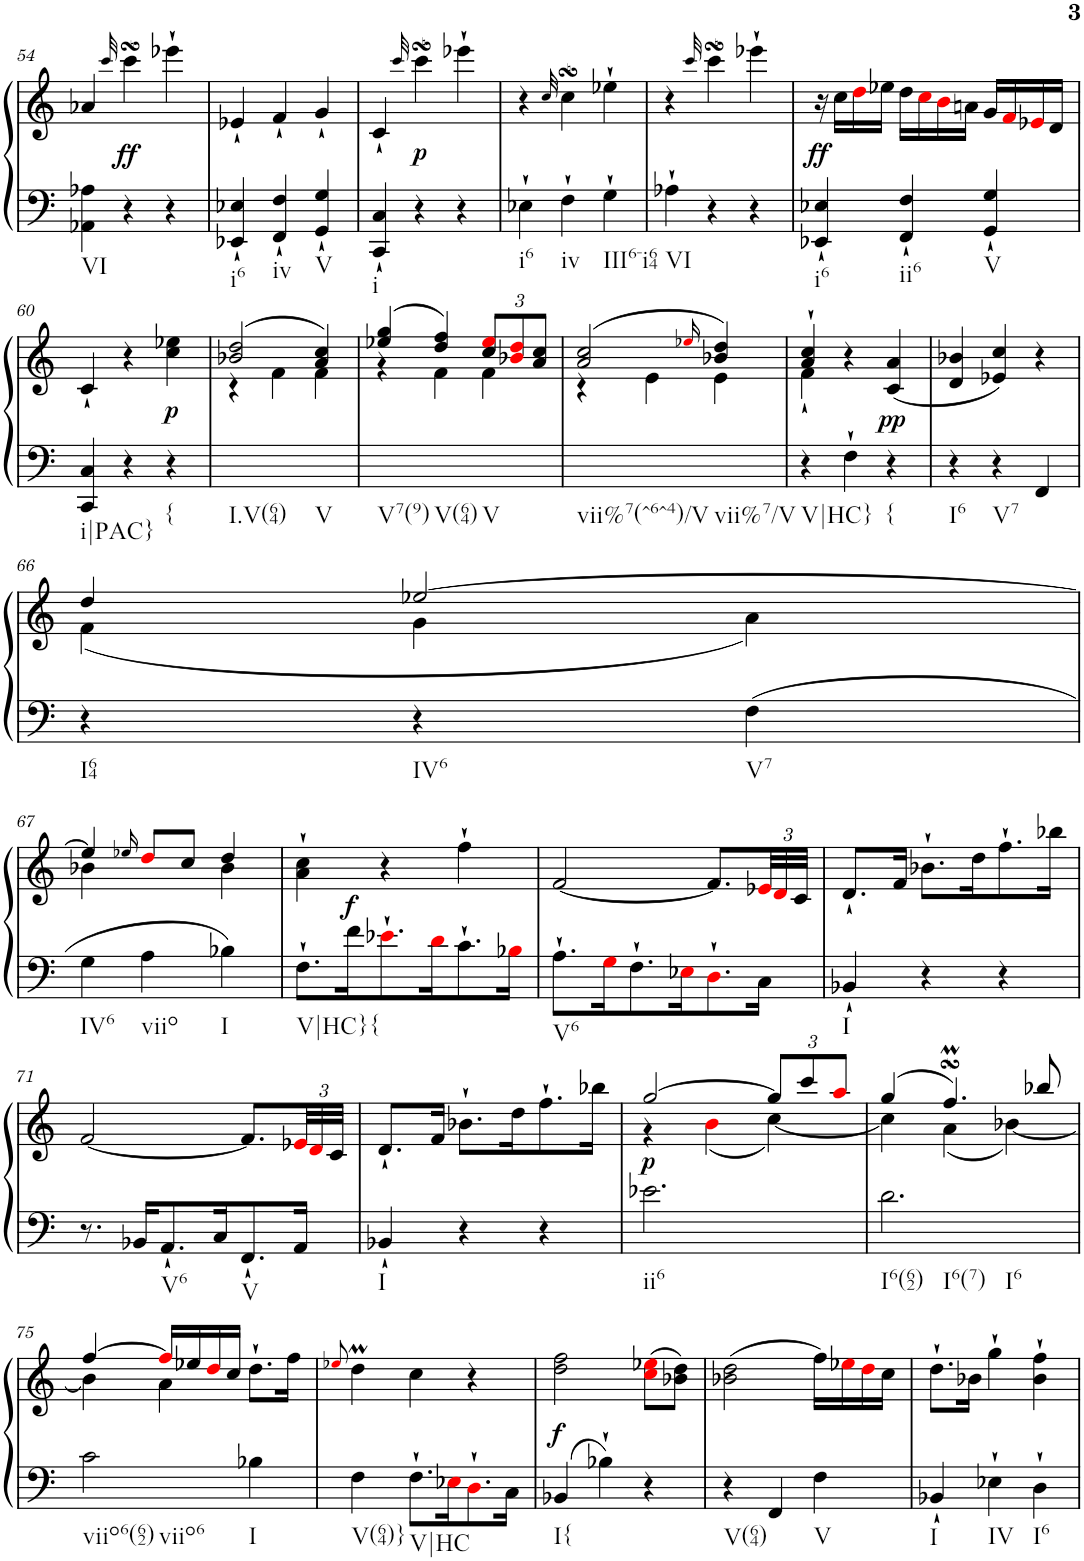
**kern	**kern	**dynam
*part1	*part1	*part1
*staff2	*staff1	*staff1/2
*I"Harpsichord	*	*
*I'Hch.	*	*
!!LO:PB:g=z
*clefF4	*clefG2	*
*k[]	*k[]	*
*M3/4	*M3/4	*
=54	=54	=54
!LO:TX:b:t=VI	!	!
4AA-X\ 4A-X\	4a-X/	.
.	32qccc/	.
!	!	!LO:DY:b
4r	4cccsSSs\	ff
4r	4eee-X`\	.
=55	=55	=55
!LO:TX:b:t=i6	!	!
4EE-X/` 4E-X/`	4e-X`/	.
!LO:TX:b:t=iv	!	!
4FF/` 4F/`	4f`/	.
!LO:TX:b:t=V	!	!
4GG/` 4G/`	4g`/	.
=56	=56	=56
!LO:TX:b:t=i	!	!
4CC/` 4C/`	4c`/	.
.	32qccc/	.
!	!	!LO:DY:b
4r	4cccsSSs\	p
4r	4eee-X`\	.
=57	=57	=57
!LO:TX:b:t=i6	!	!
4E-X`\	4r	.
.	32qcc/	.
!LO:TX:b:t=iv	!	!
4F`\	4ccsSSs\	.
!LO:TX:b:t=III6-i64	!	!
4G`\	4ee-X`\	.
=58	=58	=58
!LO:TX:b:t=VI	!	!
4A-X`\	4r	.
.	32qccc/	.
4r	4cccsSSs\	.
4r	4eee-X`\	.
=59	=59	=59
!LO:TX:b:t=i6	!	!
!	!	!LO:DY:a=2
4EE-X/` 4E-X/`	16r	ff
.	16cc\LL	.
.	16ddi\	.
.	16ee-X\JJ	.
!LO:TX:b:t=ii6	!	!
4FF/` 4F/`	16dd\LL	.
.	16cci\	.
.	16bi\	.
.	16an\JJ	.
!LO:TX:b:t=V	!	!
4GG/` 4G/`	16g/LL	.
.	16fi/	.
.	16e-Xi/	.
.	16d/JJ	.
!!LO:LB:g=z
=60	=60	=60
!LO:TX:b:t=i|PAC}	!	!
4CC/ 4C/	4c`/	.
4r	4r	.
!LO:TX:b:t={	!	!
!	!	!LO:DY:b
4r	4cc\ 4ee-X\	p
=61	=61	=61
*	*^	*
!LO:TX:b:t=I.V(64)	!	!	!
!LO:TX:b:t=V	!	!	!
2.ryy	(>2b-X/ 2dd/	4r	.
.	.	4f\	.
.	4a/ 4cc/)	4f\	.
=62	=62	=62	=62
!LO:TX:b:t=V7(9)	!	!	!
!LO:TX:b:t=V(64)	!	!	!
!LO:TX:b:t=V	!	!	!
2.ryy	(>4ee-X/ 4gg/	4r	.
.	4dd/ 4ff/)	4f\	.
*	*Xbrackettup	*	*
.	12cc/ 12ee-i/L	4f\	.
.	12b-Xi/ 12ddi/	.	.
.	12a/ 12cc/J	.	.
=63	=63	=63	=63
!LO:TX:b:t=vii%7(^6^4)/V	!	!	!
!LO:TX:b:t=vii%7/V	!	!	!
2.ryy	(>2a/ 2cc/	4r	.
.	.	4e\	.
.	16qee-Xi/	.	.
.	4b-X/ 4dd/)	4e\	.
=64	=64	=64	=64
!LO:TX:b:t=V|HC}	!	!	!
4r	4a/` 4cc/`	4f`\	.
4F`\	4r	2ryy	.
!LO:TX:b:t={	!	!	!
!	!	!	!LO:DY:b
4r	(<4c/ 4a/	.	pp
*	*v	*v	*
=65	=65	=65
!LO:TX:b:t=I6	!	!
4r	4d/ 4b-X/	.
!LO:TX:b:t=V7	!	!
4r	4e-X/ 4cc/)	.
4FF/	4r	.
!!LO:LB:g=z
=66	=66	=66
*	*^	*
!LO:TX:b:t=I64	!	!	!
4r	4dd/	(<4f\	.
!LO:TX:b:t=IV6	!	!	!
4r	[2ee-X/	4g\	.
!LO:TX:b:t=V7	!	!	!
4F\	.	4a\)	.
!!LO:LB:g=z	!!
=67	=67	=67	=67
!LO:TX:b:t=IV6	!	!	!
4G\	4ee-/]	4b-X\	.
.	16qee-X/	.	.
!LO:TX:b:t=viio	!	!	!
4A\	8ddi/L	4ryy	.
.	8cc/J	.	.
!LO:TX:b:t=I	!	!	!
4B-X\	4dd/	4b-\	.
=68	=68	=68	=68
!LO:TX:b:t=V|HC}{	!	!	!
*	*v	*v	*
8.F`\L	4a\` 4cc\`	.
!	!	!LO:DY:a=2
16f\K	.	f
8.e-X`i\	4r	.
16di\K	.	.
8.c`\	4ff`\	.
16B-Xi\Jk	.	.
=69	=69	=69
!LO:TX:b:t=V6	!	!
8.A`\L	[2f/	.
16Gi\K	.	.
8.F`\	.	.
16E-Xi\K	.	.
8.D`i\	8.f/L]	.
16C\Jk	48e-Xi/LL	.
.	48di/	.
.	48c/JJJ	.
=70	=70	=70
!LO:TX:b:t=I	!	!
4BB-X`/	8.d`/L	.
.	16f/Jk	.
4r	8.b-X`\L	.
.	16dd\K	.
4r	8.ff`\	.
.	16bb-X\Jk	.
!!LO:LB:g=z
=71	=71	=71
8.r	[2f/	.
16BB-X/KL	.	.
!LO:TX:b:t=V6	!	!
8.AA`/	.	.
16C/K	.	.
!LO:TX:b:t=V	!	!
8.FF`/	8.f/L]	.
16AA/Jk	48e-Xi/LL	.
.	48di/	.
.	48c/JJJ	.
=72	=72	=72
!LO:TX:b:t=I	!	!
4BB-X`/	8.d`/L	.
.	16f/Jk	.
4r	8.b-X`\L	.
.	16dd\K	.
4r	8.ff`\	.
.	16bb-X\Jk	.
=73	=73	=73
*	*^	*
!LO:TX:b:t=ii6	!	!	!
!	!	!	!LO:DY:b
2.e-X\	[2gg/	4r	p
.	.	(<4bi\	.
.	12gg/L]	[4cc\)	.
.	12ccc/	.	.
.	12aai/J	.	.
=74	=74	=74	=74
!LO:TX:b:t=I6(62)	!	!	!
!LO:TX:b:t=I6(7)	!	!	!
!LO:TX:b:t=I6	!	!	!
2.d\	(>4gg/	4cc\]	.
.	4.ffMsSSs/)	(<4a\	.
.	.	[4b-X\)	.
.	8bb-X/	.	.
!!LO:LB:g=z	!!
=75	=75	=75	=75
!LO:TX:b:t=viio6(62)	!	!	!
!LO:TX:b:t=viio6	!	!	!
2c\	[4ff/	4b-\]	.
.	16ffi/LL]	4a\	.
.	16ee-X/	.	.
.	16ddi/	.	.
.	16cc/JJ	.	.
!LO:TX:b:t=I	!	!	!
4B-X\	8.dd`\L	4ryy	.
.	16ff\Jk	.	.
*	*v	*v	*
=76	=76	=76
.	8qee-Xi/	.
!LO:TX:b:t=V(64)}	!	!
4F\	4ddM\	.
!LO:TX:b:t=V|HC	!	!
8.F`\L	4cc\	.
16E-Xi\K	.	.
8.D`i\	4r	.
16C\Jk	.	.
=77	=77	=77
!LO:TX:b:t=I{	!	!
!	!	!LO:DY:b
4BB-X/	2dd\ 2ff\	f
4B-X`\	.	.
4r	(>8cci\ 8ee-Xi\L	.
.	8b-X\ 8dd\J)	.
=78	=78	=78
!LO:TX:b:t=V(64)	!	!
4r	(>2b-X\ 2dd\	.
4FF/	.	.
!LO:TX:b:t=V	!	!
4F\	16ff\LL)	.
.	16ee-Xi\	.
.	16ddi\	.
.	16cc\JJ	.
=79	=79	=79
!LO:TX:b:t=I	!	!
4BB-X`/	8.dd`\L	.
.	16b-X\Jk	.
!LO:TX:b:t=IV	!	!
4E-X`\	4gg`\	.
!LO:TX:b:t=I6	!	!
4D`\	4b-\` 4ff\`	.
=	=	=
*-	*-	*-
